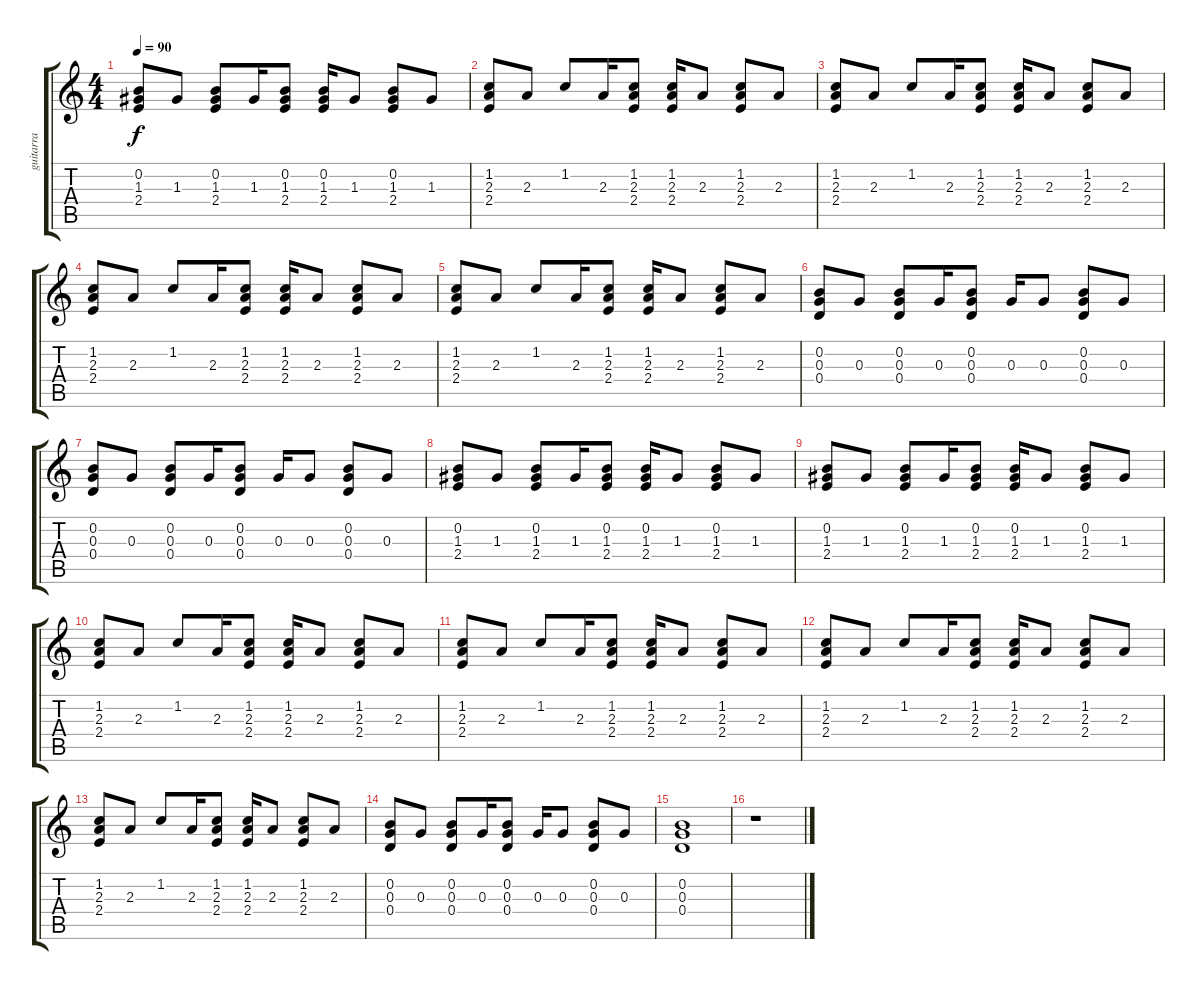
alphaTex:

\track ("guitarra" "guitarra") {instrument electricguitarclean}
\staff {score tabs}
\tuning (E4 B3 G3 D3 A2 E2) {hide}
\ts (4 4)
\tempo 90
\clef g2
\ks c
(0.2 1.3 2.4).8{dy f} 1.3.8 (0.2 1.3 2.4).8 1.3.16 (0.2 1.3 2.4).8 (0.2 1.3 2.4).16 1.3.8 (0.2 1.3 2.4).8 1.3.8 |
(1.2 2.3 2.4).8 2.3.8 1.2.8 2.3.16 (1.2 2.3 2.4).8 (1.2 2.3 2.4).16 2.3.8 (1.2 2.3 2.4).8 2.3.8 |
(1.2 2.3 2.4).8 2.3.8 1.2.8 2.3.16 (1.2 2.3 2.4).8 (1.2 2.3 2.4).16 2.3.8 (1.2 2.3 2.4).8 2.3.8 |
(1.2 2.3 2.4).8 2.3.8 1.2.8 2.3.16 (1.2 2.3 2.4).8 (1.2 2.3 2.4).16 2.3.8 (1.2 2.3 2.4).8 2.3.8 |
(1.2 2.3 2.4).8 2.3.8 1.2.8 2.3.16 (1.2 2.3 2.4).8 (1.2 2.3 2.4).16 2.3.8 (1.2 2.3 2.4).8 2.3.8 |
(0.2 0.3 0.4).8 0.3.8 (0.2 0.3 0.4).8 0.3.16 (0.2 0.3 0.4).8 0.3.16 0.3.8 (0.2 0.3 0.4).8 0.3.8 |
(0.2 0.3 0.4).8 0.3.8 (0.2 0.3 0.4).8 0.3.16 (0.2 0.3 0.4).8 0.3.16 0.3.8 (0.2 0.3 0.4).8 0.3.8 |
(0.2 1.3 2.4).8 1.3.8 (0.2 1.3 2.4).8 1.3.16 (0.2 1.3 2.4).8 (0.2 1.3 2.4).16 1.3.8 (0.2 1.3 2.4).8 1.3.8 |
(0.2 1.3 2.4).8 1.3.8 (0.2 1.3 2.4).8 1.3.16 (0.2 1.3 2.4).8 (0.2 1.3 2.4).16 1.3.8 (0.2 1.3 2.4).8 1.3.8 |
(1.2 2.3 2.4).8 2.3.8 1.2.8 2.3.16 (1.2 2.3 2.4).8 (1.2 2.3 2.4).16 2.3.8 (1.2 2.3 2.4).8 2.3.8 |
(1.2 2.3 2.4).8 2.3.8 1.2.8 2.3.16 (1.2 2.3 2.4).8 (1.2 2.3 2.4).16 2.3.8 (1.2 2.3 2.4).8 2.3.8 |
(1.2 2.3 2.4).8 2.3.8 1.2.8 2.3.16 (1.2 2.3 2.4).8 (1.2 2.3 2.4).16 2.3.8 (1.2 2.3 2.4).8 2.3.8 |
(1.2 2.3 2.4).8 2.3.8 1.2.8 2.3.16 (1.2 2.3 2.4).8 (1.2 2.3 2.4).16 2.3.8 (1.2 2.3 2.4).8 2.3.8 |
(0.2 0.3 0.4).8 0.3.8 (0.2 0.3 0.4).8 0.3.16 (0.2 0.3 0.4).8 0.3.16 0.3.8 (0.2 0.3 0.4).8 0.3.8 |
(0.2 0.3 0.4).1 |
r.1
